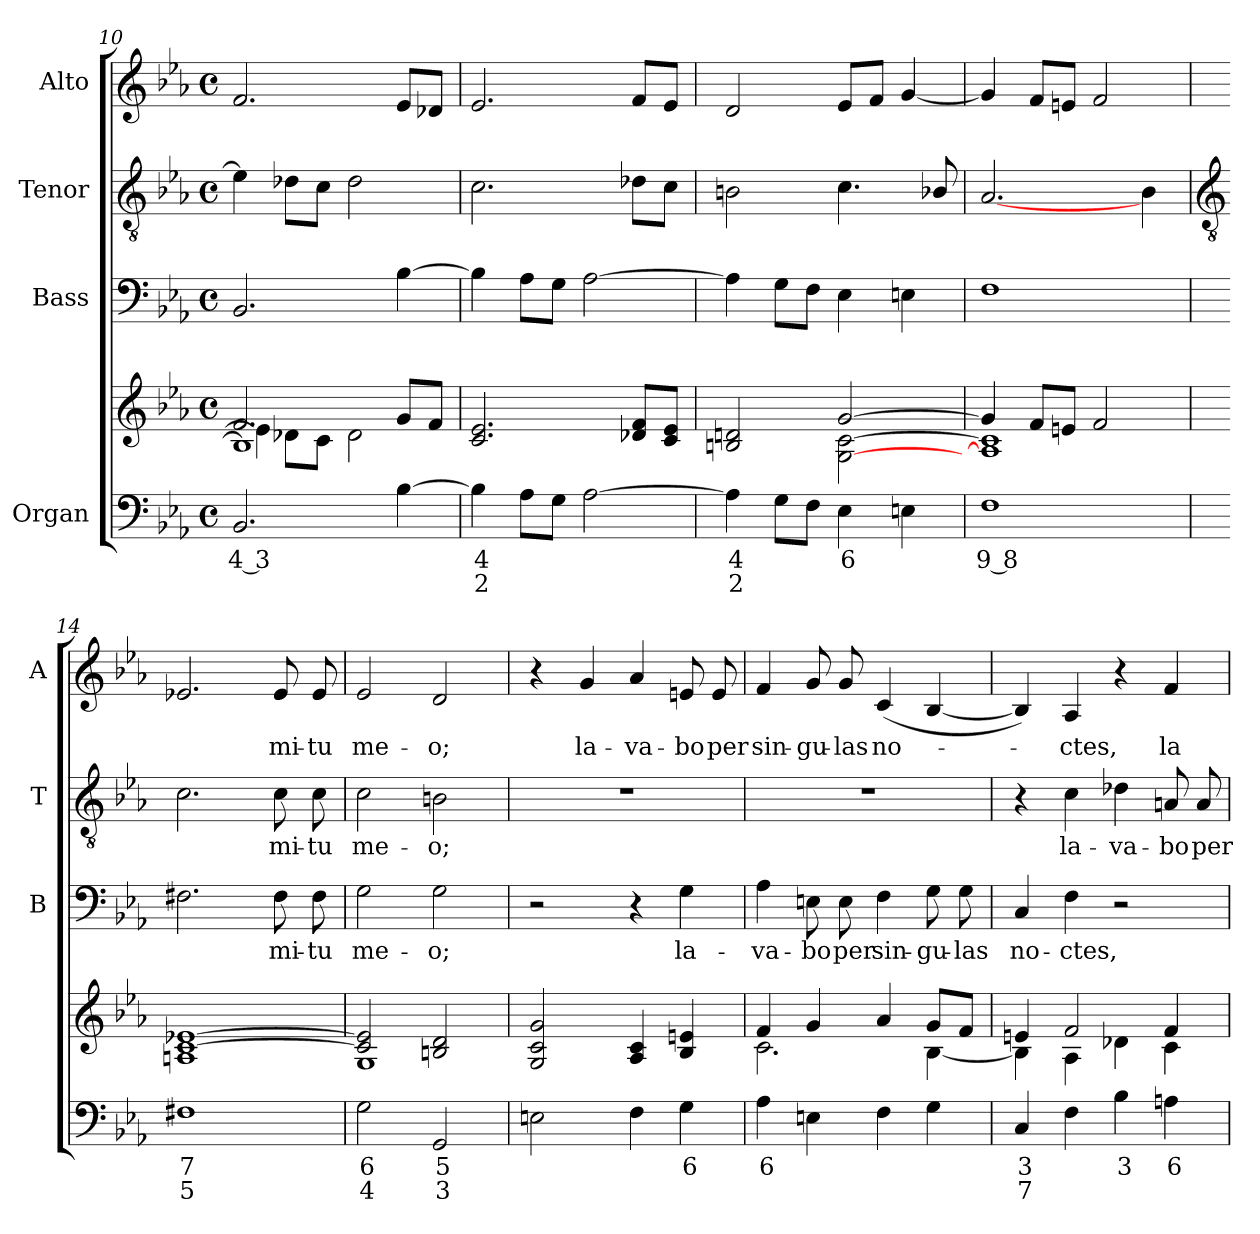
**kern	**text	**text	**kern	**kern	**text	**kern	**text	**kern	**text
*part4	*part4	*part4	*part4	*part3	*part3	*part2	*part2	*part1	*part1
*staff5	*staff5	*staff5	*staff4	*staff3	*staff3	*staff2	*staff2	*staff1	*staff1
*I"Organ	*	*	*	*I"Bass	*	*I"Tenor	*	*I"Alto	*
*	*	*	*	*I'B	*	*I'T	*	*I'A	*
*clefF4	*	*	*clefG2	*clefF4	*	*clefGv2	*	*clefG2	*
*k[b-e-a-]	*	*	*k[b-e-a-]	*k[b-e-a-]	*	*k[b-e-a-]	*	*k[b-e-a-]	*
*E-:	*	*	*E-:	*E-:	*	*E-:	*	*E-:	*
*M4/4	*	*	*M4/4	*M4/4	*	*M4/4	*	*M4/4	*
*met(c)	*	*	*met(c)	*met(c)	*	*met(c)	*	*met(c)	*
=10	=10	=10	=10	=10	=10	=10	=10	=10	=10
!	!LO:LY:b	!	!	!	!	!	!	!	!
*	*	*	*^	*	*	*	*	*	*
*	*	*	*	*^	*	*	*	*	*	*
2.BB-	4 3	.	2.f/	4e-\]	1B-\]	2.BB-	.	4e-]	.	2.f	.
.	.	.	.	8d-X\L	.	.	.	8d-XL	.	.	.
.	.	.	.	8c\J	.	.	.	8cJ	.	.	.
.	.	.	.	2d-\	.	.	.	2d-	.	.	.
[4B-	.	.	8g/L	.	.	[4B-	.	.	.	8e-L	.
.	.	.	8f/J	.	.	.	.	.	.	8d-XJ	.
=11	=11	=11	=11	=11	=11	=11	=11	=11	=11	=11	=11
!	!LO:LY:b	!LO:LY:b	!	!	!	!	!	!	!	!	!
4B-]	4	2	2.c/ 2.e-/	1ryy	1ryy	4B-]	.	2.c	.	2.e-	.
8A-L	.	.	.	.	.	8A-L	.	.	.	.	.
8GJ	.	.	.	.	.	8GJ	.	.	.	.	.
[2A-	.	.	.	.	.	[2A-	.	.	.	.	.
.	.	.	8d-X/ 8f/L	.	.	.	.	8d-XL	.	8fL	.
.	.	.	8c/ 8e-/J	.	.	.	.	8cJ	.	8e-J	.
=12	=12	=12	=12	=12	=12	=12	=12	=12	=12	=12	=12
!	!LO:LY:b	!LO:LY:b	!	!	!	!	!	!	!	!	!
4A-]	4	2	2Bn/ 2dn/	1ryy	2ryy	4A-]	.	2Bn	.	2d	.
8GL	.	.	.	.	.	8GL	.	.	.	.	.
8FJ	.	.	.	.	.	8FJ	.	.	.	.	.
!	!LO:LY:b	!	!	!	!	!	!	!	!	!	!
4E-	6	.	[2g/	.	[2G\ [2c\	4E-	.	4.c	.	8e-L	.
.	.	.	.	.	.	.	.	.	.	8fJ	.
4En	.	.	.	.	.	4En	.	.	.	[4g	.
.	.	.	.	.	.	.	.	8B-X/	.	.	.
=13	=13	=13	=13	=13	=13	=13	=13	=13	=13	=13	=13
!	!LO:LY:b	!	!	!	!	!	!	!	!	!	!
1F	9 8	.	4g/]	1ryy	1A-\] 1c\]	1F	.	[2.A-	.	4g]	.
.	.	.	8f/L	.	.	.	.	.	.	8fL	.
.	.	.	8en/J	.	.	.	.	.	.	8enJ	.
.	.	.	2f/	.	.	.	.	.	.	2f	.
.	.	.	.	.	.	.	.	4B-	.	.	.
!!LO:LB:g=z
=14	=14	=14	=14	=14	=14	=14	=14	=14	=14	=14	=14
*	*	*	*	*	*	*	*	*clefGv2	*	*	*
!	!LO:LY:b	!LO:LY:b	!	!	!	!	!	!	!	!	!
1F#X	7	5	[1c/ [1e-X/	1An\	1ryy	2.F#X	.	2.c	.	2.e-X	.
!	!	!	!	!	!	!	!LO:LY:b	!	!LO:LY:b	!	!LO:LY:b
.	.	.	.	.	.	8F#	mi-	8c	mi-	8e-	mi-
!	!	!	!	!	!	!	!LO:LY:b	!	!LO:LY:b	!	!LO:LY:b
.	.	.	.	.	.	8F#	-tu	8c	-tu	8e-	-tu
=15	=15	=15	=15	=15	=15	=15	=15	=15	=15	=15	=15
!	!LO:LY:b	!LO:LY:b	!	!	!	!	!LO:LY:b	!	!LO:LY:b	!	!LO:LY:b
2G	6	4	2c/] 2e-/]	1G\	1ryy	2G	me-	2c	me-	2e-	me-
!	!LO:LY:b	!LO:LY:b	!	!	!	!	!LO:LY:b	!	!LO:LY:b	!	!LO:LY:b
2GG	5	3	2Bn/ 2d/	.	.	2G	-o;	2Bn	-o;	2d	-o;
=16	=16	=16	=16	=16	=16	=16	=16	=16	=16	=16	=16
2En	.	.	2G/ 2c/ 2g/	1ryy	1ryy	2r	.	1r	.	4r	.
!	!	!	!	!	!	!	!	!	!	!	!LO:LY:b
.	.	.	.	.	.	.	.	.	.	4g	la-
!	!	!	!	!	!	!	!	!	!	!	!LO:LY:b
4F	.	.	4A-/ 4c/	.	.	4r	.	.	.	4a-	-va-
!	!LO:LY:b	!	!	!	!	!	!LO:LY:b	!	!	!	!LO:LY:b
4G	6	.	4B-/ 4en/	.	.	4G	la-	.	.	8en	-bo
!	!	!	!	!	!	!	!	!	!	!	!LO:LY:b
.	.	.	.	.	.	.	.	.	.	8e	per
=17	=17	=17	=17	=17	=17	=17	=17	=17	=17	=17	=17
!	!LO:LY:b	!	!	!	!	!	!LO:LY:b	!	!	!	!LO:LY:b
4A-	6	.	4f/	2.c\	1ryy	4A-	-va-	1r	.	4f	sin-
!	!	!	!	!	!	!	!LO:LY:b	!	!	!	!LO:LY:b
4En	.	.	4g/	.	.	8En	-bo	.	.	8g	-gu-
!	!	!	!	!	!	!	!LO:LY:b	!	!	!	!LO:LY:b
.	.	.	.	.	.	8E	per	.	.	8g	-las
!	!	!	!	!	!	!	!LO:LY:b	!	!	!	!LO:LY:b
4F	.	.	4a-/	.	.	4F	sin-	.	.	(<4c	no-
!	!	!	!	!	!	!	!LO:LY:b	!	!	!	!
4G	.	.	8g/L	[4B-\	.	8G	-gu-	.	.	[4B-	.
!	!	!	!	!	!	!	!LO:LY:b	!	!	!	!
.	.	.	8f/J	.	.	8G	-las	.	.	.	.
=18	=18	=18	=18	=18	=18	=18	=18	=18	=18	=18	=18
!	!LO:LY:b	!LO:LY:b	!	!	!	!	!LO:LY:b	!	!	!	!
4C	3	7	4en/	4B-\]	1ryy	4C	no-	4r	.	4B-])	.
!	!	!	!	!	!	!	!LO:LY:b	!	!LO:LY:b	!	!LO:LY:b
4F	.	.	2f/	4A-\	.	4F	-ctes,	4c	la-	4A-	ctes,
!	!LO:LY:b	!	!	!	!	!	!	!	!LO:LY:b	!	!
4B-	3	.	.	4d-X\	.	2r	.	4d-X	-va-	4r	.
!	!LO:LY:b	!	!	!	!	!	!	!	!LO:LY:b	!	!LO:LY:b
4An	6	.	4f/	4c\	.	.	.	8An	-bo	4f	la-
!	!	!	!	!	!	!	!	!	!LO:LY:b	!	!
.	.	.	.	.	.	.	.	8A	per	.	.
*	*	*	*v	*v	*v	*	*	*	*	*	*
=	=	=	=	=	=	=	=	=	=
*-	*-	*-	*-	*-	*-	*-	*-	*-	*-
